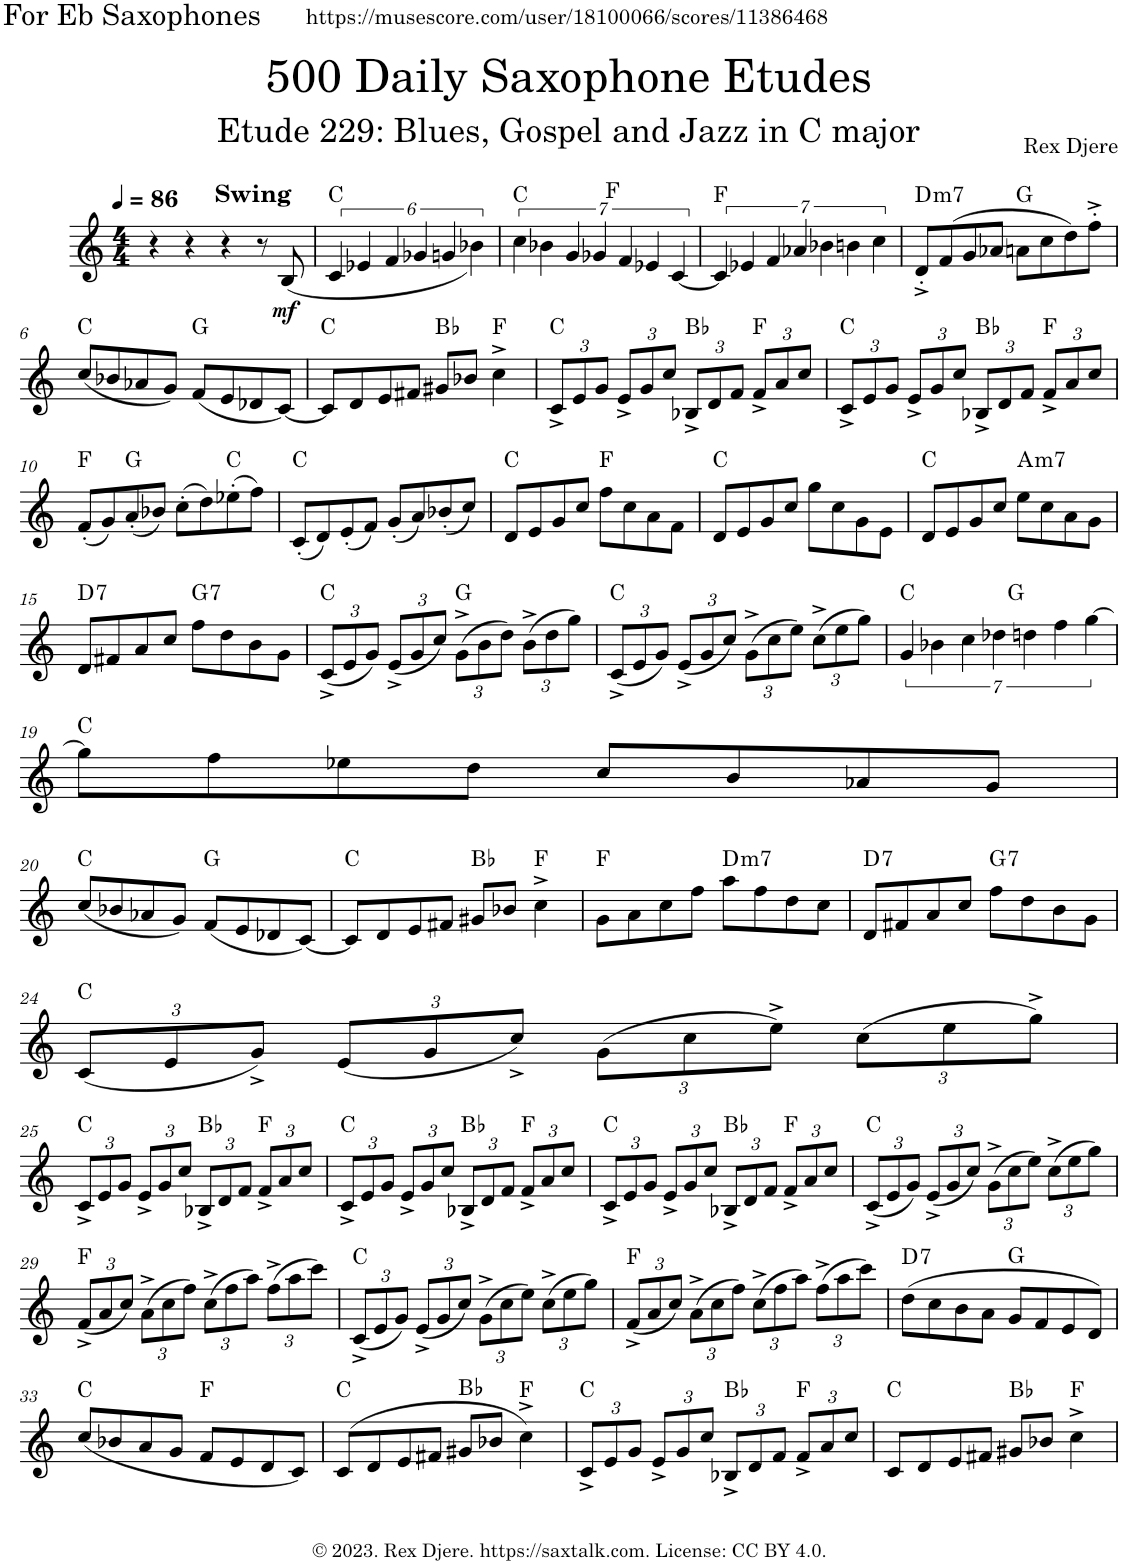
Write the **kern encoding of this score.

**kern	**dynam	**harte
*part1	*part1	*part1
*staff1	*staff1	*
*I"Alto Saxophone	*	*
*I'A. Sax.	*	*
*clefG2	*	*
*Trd5c9	*	*
*k[]	*	*
*M4/4	*	*
*MM86	*	*
=1	=1	=1
!LO:TX:a:B:t=Swing	!	!
4r	.	.
4r	.	.
4r	.	.
8r	.	.
!	!LO:DY:b	!
(<8B/	mf	.
=2	=2	=2
6c/	.	C:maj
6e-X/	.	.
6f/	.	.
6g-X/	.	.
6gn/	.	.
6b-X\)	.	.
=3	=3	=3
*^	*	*
7cc\	2ryy	.	C:maj
7b-X\	.	.	.
7g/	.	.	.
7g-X/	.	.	.
.	2ryy	.	F:maj
7f/	.	.	.
7e-X/	.	.	.
[7c/	.	.	.
*v	*v	*	*
=4	=4	=4
7c/]	.	F:maj
7e-X/	.	.
7f/	.	.
7a-X/	.	.
7b-X\	.	.
7bn\	.	.
7cc\	.	.
=5	=5	=5
!	!	!LO:H:kt=m7
8d'^/L	.	D:min7
(8f/	.	.
8g/	.	.
8a-X/J	.	.
8an\L	.	G:maj
8cc\	.	.
8dd\)	.	.
8ff'^\J	.	.
!!LO:LB:g=z
=6	=6	=6
(8cc/L	.	C:maj
8b-X/	.	.
8a-X/	.	.
8g/J)	.	.
(8f/L	.	G:maj
8e/	.	.
8d-X/	.	.
[8c/J)	.	.
=7	=7	=7
8c/L]	.	C:maj
8d/	.	.
8e/	.	.
8f#X/J	.	.
8g#X/L	.	Bb:maj
8b-X/J	.	.
4cc^\	.	F:maj
=8	=8	=8
*Xbrackettup	*	*
12c^/L	.	C:maj
12e/	.	.
12g/J	.	.
12e^/L	.	.
12g/	.	.
12cc/J	.	.
12B-X^/L	.	Bb:maj
12d/	.	.
12f/J	.	.
12f^/L	.	F:maj
12a/	.	.
12cc/J	.	.
=9	=9	=9
12c^/L	.	C:maj
12e/	.	.
12g/J	.	.
12e^/L	.	.
12g/	.	.
12cc/J	.	.
12B-X^/L	.	Bb:maj
12d/	.	.
12f/J	.	.
12f^/L	.	F:maj
12a/	.	.
12cc/J	.	.
!!LO:LB:g=z
=10	=10	=10
(8f'/L	.	F:maj
8g/)	.	.
(8a'/	.	G:maj
8b-X/J)	.	.
(8cc'\L	.	.
8dd\)	.	.
(8ee-X'\	.	C:maj
8ff\J)	.	.
=11	=11	=11
(8c'/L	.	C:maj
8d/)	.	.
(8e'/	.	.
8f/J)	.	.
(8g'/L	.	.
8a/)	.	.
(8b-X'/	.	.
8cc/J)	.	.
=12	=12	=12
8d/L	.	C:maj
8e/	.	.
8g/	.	.
8cc/J	.	.
8ff\L	.	F:maj
8cc\	.	.
8a\	.	.
8f\J	.	.
=13	=13	=13
8d/L	.	C:maj
8e/	.	.
8g/	.	.
8cc/J	.	.
8gg\L	.	.
8cc\	.	.
8g\	.	.
8e\J	.	.
=14	=14	=14
8d/L	.	C:maj
8e/	.	.
8g/	.	.
8cc/J	.	.
!	!	!LO:H:kt=m7
8ee\L	.	A:min7
8cc\	.	.
8a\	.	.
8g\J	.	.
!!LO:LB:g=z
=15	=15	=15
!	!	!LO:H:kt=7
8d/L	.	D:7
8f#X/	.	.
8a/	.	.
8cc/J	.	.
!	!	!LO:H:kt=7
8ff\L	.	G:7
8dd\	.	.
8b\	.	.
8g\J	.	.
=16	=16	=16
(12c^/L	.	C:maj
12e/	.	.
12g/J)	.	.
(12e^/L	.	.
12g/	.	.
12cc/J)	.	.
(12g^\L	.	G:maj
12b\	.	.
12dd\J)	.	.
(12b^\L	.	.
12dd\	.	.
12gg\J)	.	.
=17	=17	=17
(12c^/L	.	C:maj
12e/	.	.
12g/J)	.	.
(12e^/L	.	.
12g/	.	.
12cc/J)	.	.
(12g^\L	.	.
12cc\	.	.
12ee\J)	.	.
(12cc^\L	.	.
12ee\	.	.
12gg\J)	.	.
=18	=18	=18
*brackettup	*	*
*^	*	*
7g/	2ryy	.	C:maj
7b-X\	.	.	.
7cc\	.	.	.
7dd-X\	.	.	.
.	2ryy	.	G:maj
7ddn\	.	.	.
7ff\	.	.	.
[7gg\	.	.	.
*v	*v	*	*
!!LO:LB:g=z
=19	=19	=19
8gg\L]	.	C:maj
8ff\	.	.
8ee-X\	.	.
8dd\J	.	.
8cc/L	.	.
8b/	.	.
8a-X/	.	.
8g/J	.	.
!!LO:LB:g=z
=20	=20	=20
(8cc/L	.	C:maj
8b-X/	.	.
8a-X/	.	.
8g/J)	.	.
(8f/L	.	G:maj
8e/	.	.
8d-X/	.	.
[8c/J)	.	.
=21	=21	=21
8c/L]	.	C:maj
8d/	.	.
8e/	.	.
8f#X/J	.	.
8g#X/L	.	Bb:maj
8b-X/J	.	.
4cc^\	.	F:maj
=22	=22	=22
8g\L	.	F:maj
8a\	.	.
8cc\	.	.
8ff\J	.	.
!	!	!LO:H:kt=m7
8aa\L	.	D:min7
8ff\	.	.
8dd\	.	.
8cc\J	.	.
=23	=23	=23
!	!	!LO:H:kt=7
8d/L	.	D:7
8f#X/	.	.
8a/	.	.
8cc/J	.	.
!	!	!LO:H:kt=7
8ff\L	.	G:7
8dd\	.	.
8b\	.	.
8g\J	.	.
!!LO:LB:g=z
=24	=24	=24
*Xbrackettup	*	*
(12c/L	.	C:maj
12e/	.	.
12g^/J)	.	.
(12e/L	.	.
12g/	.	.
12cc^/J)	.	.
(12g\L	.	.
12cc\	.	.
12ee^\J)	.	.
(12cc\L	.	.
12ee\	.	.
12gg^\J)	.	.
!!LO:LB:g=z
=25	=25	=25
12c^/L	.	C:maj
12e/	.	.
12g/J	.	.
12e^/L	.	.
12g/	.	.
12cc/J	.	.
12B-X^/L	.	Bb:maj
12d/	.	.
12f/J	.	.
12f^/L	.	F:maj
12a/	.	.
12cc/J	.	.
=26	=26	=26
12c^/L	.	C:maj
12e/	.	.
12g/J	.	.
12e^/L	.	.
12g/	.	.
12cc/J	.	.
12B-X^/L	.	Bb:maj
12d/	.	.
12f/J	.	.
12f^/L	.	F:maj
12a/	.	.
12cc/J	.	.
=27	=27	=27
12c^/L	.	C:maj
12e/	.	.
12g/J	.	.
12e^/L	.	.
12g/	.	.
12cc/J	.	.
12B-X^/L	.	Bb:maj
12d/	.	.
12f/J	.	.
12f^/L	.	F:maj
12a/	.	.
12cc/J	.	.
=28	=28	=28
(12c^/L	.	C:maj
12e/	.	.
12g/J)	.	.
(12e^/L	.	.
12g/	.	.
12cc/J)	.	.
(12g^\L	.	.
12cc\	.	.
12ee\J)	.	.
(12cc^\L	.	.
12ee\	.	.
12gg\J)	.	.
!!LO:LB:g=z
=29	=29	=29
(12f^/L	.	F:maj
12a/	.	.
12cc/J)	.	.
(12a^\L	.	.
12cc\	.	.
12ff\J)	.	.
(12cc^\L	.	.
12ff\	.	.
12aa\J)	.	.
(12ff^\L	.	.
12aa\	.	.
12ccc\J)	.	.
=30	=30	=30
(12c^/L	.	C:maj
12e/	.	.
12g/J)	.	.
(12e^/L	.	.
12g/	.	.
12cc/J)	.	.
(12g^\L	.	.
12cc\	.	.
12ee\J)	.	.
(12cc^\L	.	.
12ee\	.	.
12gg\J)	.	.
=31	=31	=31
(12f^/L	.	F:maj
12a/	.	.
12cc/J)	.	.
(12a^\L	.	.
12cc\	.	.
12ff\J)	.	.
(12cc^\L	.	.
12ff\	.	.
12aa\J)	.	.
(12ff^\L	.	.
12aa\	.	.
12ccc\J)	.	.
=32	=32	=32
!	!	!LO:H:kt=7
(8dd\L	.	D:7
8cc\	.	.
8b\	.	.
8a\J	.	.
8g/L	.	G:maj
8f/	.	.
8e/	.	.
8d/J)	.	.
!!LO:LB:g=z
=33	=33	=33
(8cc/L	.	C:maj
8b-X/	.	.
8a/	.	.
8g/J	.	.
8f/L	.	F:maj
8e/	.	.
8d/	.	.
8c/J)	.	.
=34	=34	=34
(8c/L	.	C:maj
8d/	.	.
8e/	.	.
8f#X/J	.	.
8g#X/L	.	Bb:maj
8b-X/J	.	.
4cc^\)	.	F:maj
=35	=35	=35
12c^/L	.	C:maj
12e/	.	.
12g/J	.	.
12e^/L	.	.
12g/	.	.
12cc/J	.	.
12B-X^/L	.	Bb:maj
12d/	.	.
12f/J	.	.
12f^/L	.	F:maj
12a/	.	.
12cc/J	.	.
=36	=36	=36
8c/L	.	C:maj
8d/	.	.
8e/	.	.
8f#X/J	.	.
8g#X/L	.	Bb:maj
8b-X/J	.	.
4cc^\	.	F:maj
=	=	=
*-	*-	*-
